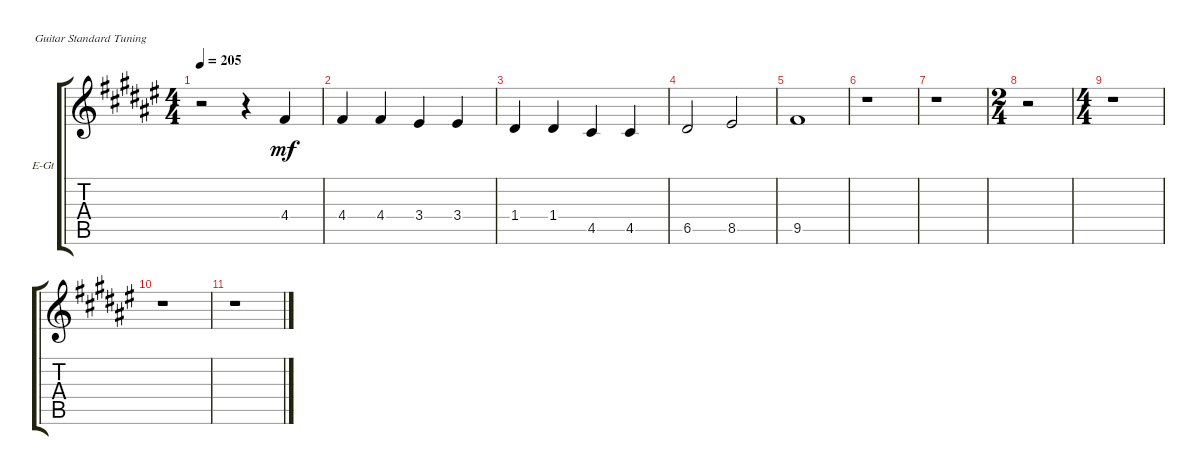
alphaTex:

\defaultSystemsLayout 4
\bracketExtendMode groupsimilarinstruments
\firstSystemTrackNameOrientation horizontal
\otherSystemsTrackNameOrientation horizontal
\track ("Paul's Voice" "E-Gt") {instrument electricguitarclean}
\staff {score tabs}
\tuning (E4 B3 G3 D3 A2 E2)
\ts (4 4)
\tempo 205
\clef g2
\scale
0.333333
\ks f#
r.2{dy mf} r.4 4.4.4 |
\scale
0.333333 4.4.4 4.4.4 3.4.4 3.4.4 |
1.4.4 1.4.4 4.5.4 4.5.4 |
\scale
0.333333 6.5.2 8.5.2 |
\scale
0.333333 9.5.1 |
\scale
0.217082 r.1 |
\scale
0.217082 r.1 |
\ts (2 4)
\scale
0.565836 r.2 |
\ts (4 4)
r.1 |
r.1 |
r.1
